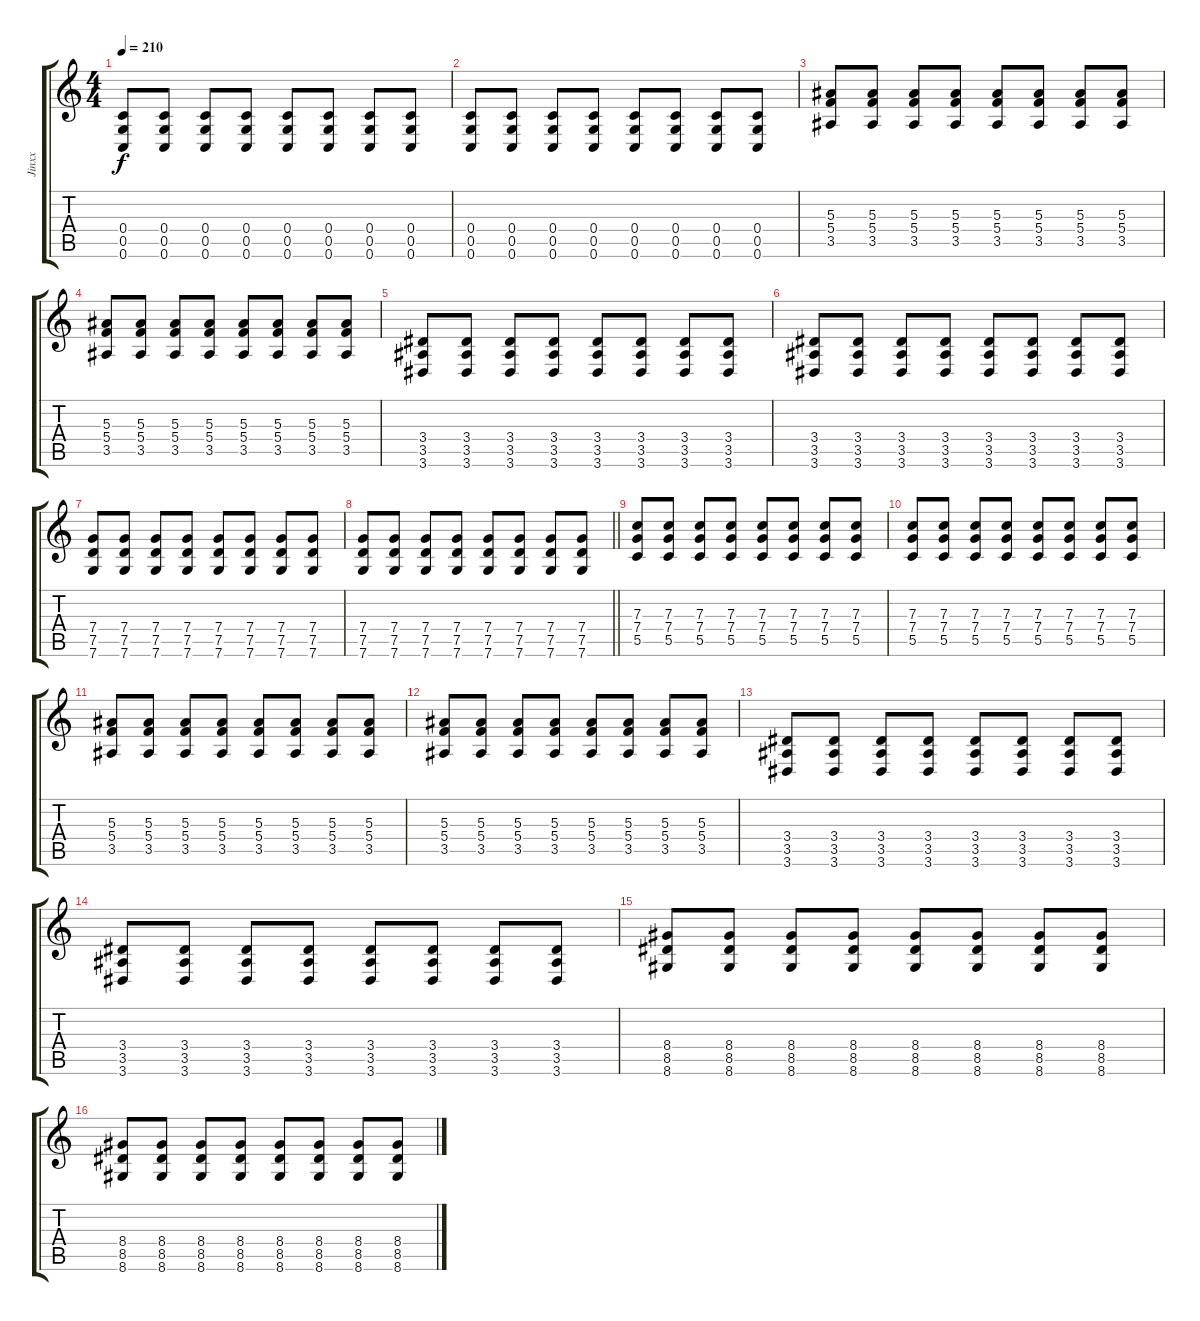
\track ("Jinxx" "Jinxx") {instrument distortionguitar}
\staff {score tabs}
\tuning (D4 A3 F3 C3 G2 C2) {hide}
\ts (4 4)
\tempo 210
\clef g2
\ks c
(0.4 0.5 0.6).8{dy f} (0.4 0.5 0.6).8 (0.4 0.5 0.6).8 (0.4 0.5 0.6).8 (0.4 0.5 0.6).8 (0.4 0.5 0.6).8 (0.4 0.5 0.6).8 (0.4 0.5 0.6).8 |
(0.4 0.5 0.6).8 (0.4 0.5 0.6).8 (0.4 0.5 0.6).8 (0.4 0.5 0.6).8 (0.4 0.5 0.6).8 (0.4 0.5 0.6).8 (0.4 0.5 0.6).8 (0.4 0.5 0.6).8 |
(5.3 5.4 3.5).8 (5.3 5.4 3.5).8 (5.3 5.4 3.5).8 (5.3 5.4 3.5).8 (5.3 5.4 3.5).8 (5.3 5.4 3.5).8 (5.3 5.4 3.5).8 (5.3 5.4 3.5).8 |
(5.3 5.4 3.5).8 (5.3 5.4 3.5).8 (5.3 5.4 3.5).8 (5.3 5.4 3.5).8 (5.3 5.4 3.5).8 (5.3 5.4 3.5).8 (5.3 5.4 3.5).8 (5.3 5.4 3.5).8 |
(3.4 3.5 3.6).8 (3.4 3.5 3.6).8 (3.4 3.5 3.6).8 (3.4 3.5 3.6).8 (3.4 3.5 3.6).8 (3.4 3.5 3.6).8 (3.4 3.5 3.6).8 (3.4 3.5 3.6).8 |
(3.4 3.5 3.6).8 (3.4 3.5 3.6).8 (3.4 3.5 3.6).8 (3.4 3.5 3.6).8 (3.4 3.5 3.6).8 (3.4 3.5 3.6).8 (3.4 3.5 3.6).8 (3.4 3.5 3.6).8 |
(7.4 7.5 7.6).8 (7.4 7.5 7.6).8 (7.4 7.5 7.6).8 (7.4 7.5 7.6).8 (7.4 7.5 7.6).8 (7.4 7.5 7.6).8 (7.4 7.5 7.6).8 (7.4 7.5 7.6).8 |
\barLineRight lightlight
(7.4 7.5 7.6).8 (7.4 7.5 7.6).8 (7.4 7.5 7.6).8 (7.4 7.5 7.6).8 (7.4 7.5 7.6).8 (7.4 7.5 7.6).8 (7.4 7.5 7.6).8 (7.4 7.5 7.6).8 |
(7.3 7.4 5.5).8 (7.3 7.4 5.5).8 (7.3 7.4 5.5).8 (7.3 7.4 5.5).8 (7.3 7.4 5.5).8 (7.3 7.4 5.5).8 (7.3 7.4 5.5).8 (7.3 7.4 5.5).8 |
(7.3 7.4 5.5).8 (7.3 7.4 5.5).8 (7.3 7.4 5.5).8 (7.3 7.4 5.5).8 (7.3 7.4 5.5).8 (7.3 7.4 5.5).8 (7.3 7.4 5.5).8 (7.3 7.4 5.5).8 |
(5.3 5.4 3.5).8 (5.3 5.4 3.5).8 (5.3 5.4 3.5).8 (5.3 5.4 3.5).8 (5.3 5.4 3.5).8 (5.3 5.4 3.5).8 (5.3 5.4 3.5).8 (5.3 5.4 3.5).8 |
(5.3 5.4 3.5).8 (5.3 5.4 3.5).8 (5.3 5.4 3.5).8 (5.3 5.4 3.5).8 (5.3 5.4 3.5).8 (5.3 5.4 3.5).8 (5.3 5.4 3.5).8 (5.3 5.4 3.5).8 |
(3.4 3.5 3.6).8 (3.4 3.5 3.6).8 (3.4 3.5 3.6).8 (3.4 3.5 3.6).8 (3.4 3.5 3.6).8 (3.4 3.5 3.6).8 (3.4 3.5 3.6).8 (3.4 3.5 3.6).8 |
(3.4 3.5 3.6).8 (3.4 3.5 3.6).8 (3.4 3.5 3.6).8 (3.4 3.5 3.6).8 (3.4 3.5 3.6).8 (3.4 3.5 3.6).8 (3.4 3.5 3.6).8 (3.4 3.5 3.6).8 |
(8.4 8.5 8.6).8 (8.4 8.5 8.6).8 (8.4 8.5 8.6).8 (8.4 8.5 8.6).8 (8.4 8.5 8.6).8 (8.4 8.5 8.6).8 (8.4 8.5 8.6).8 (8.4 8.5 8.6).8 |
(8.4 8.5 8.6).8 (8.4 8.5 8.6).8 (8.4 8.5 8.6).8 (8.4 8.5 8.6).8 (8.4 8.5 8.6).8 (8.4 8.5 8.6).8 (8.4 8.5 8.6).8 (8.4 8.5 8.6).8
